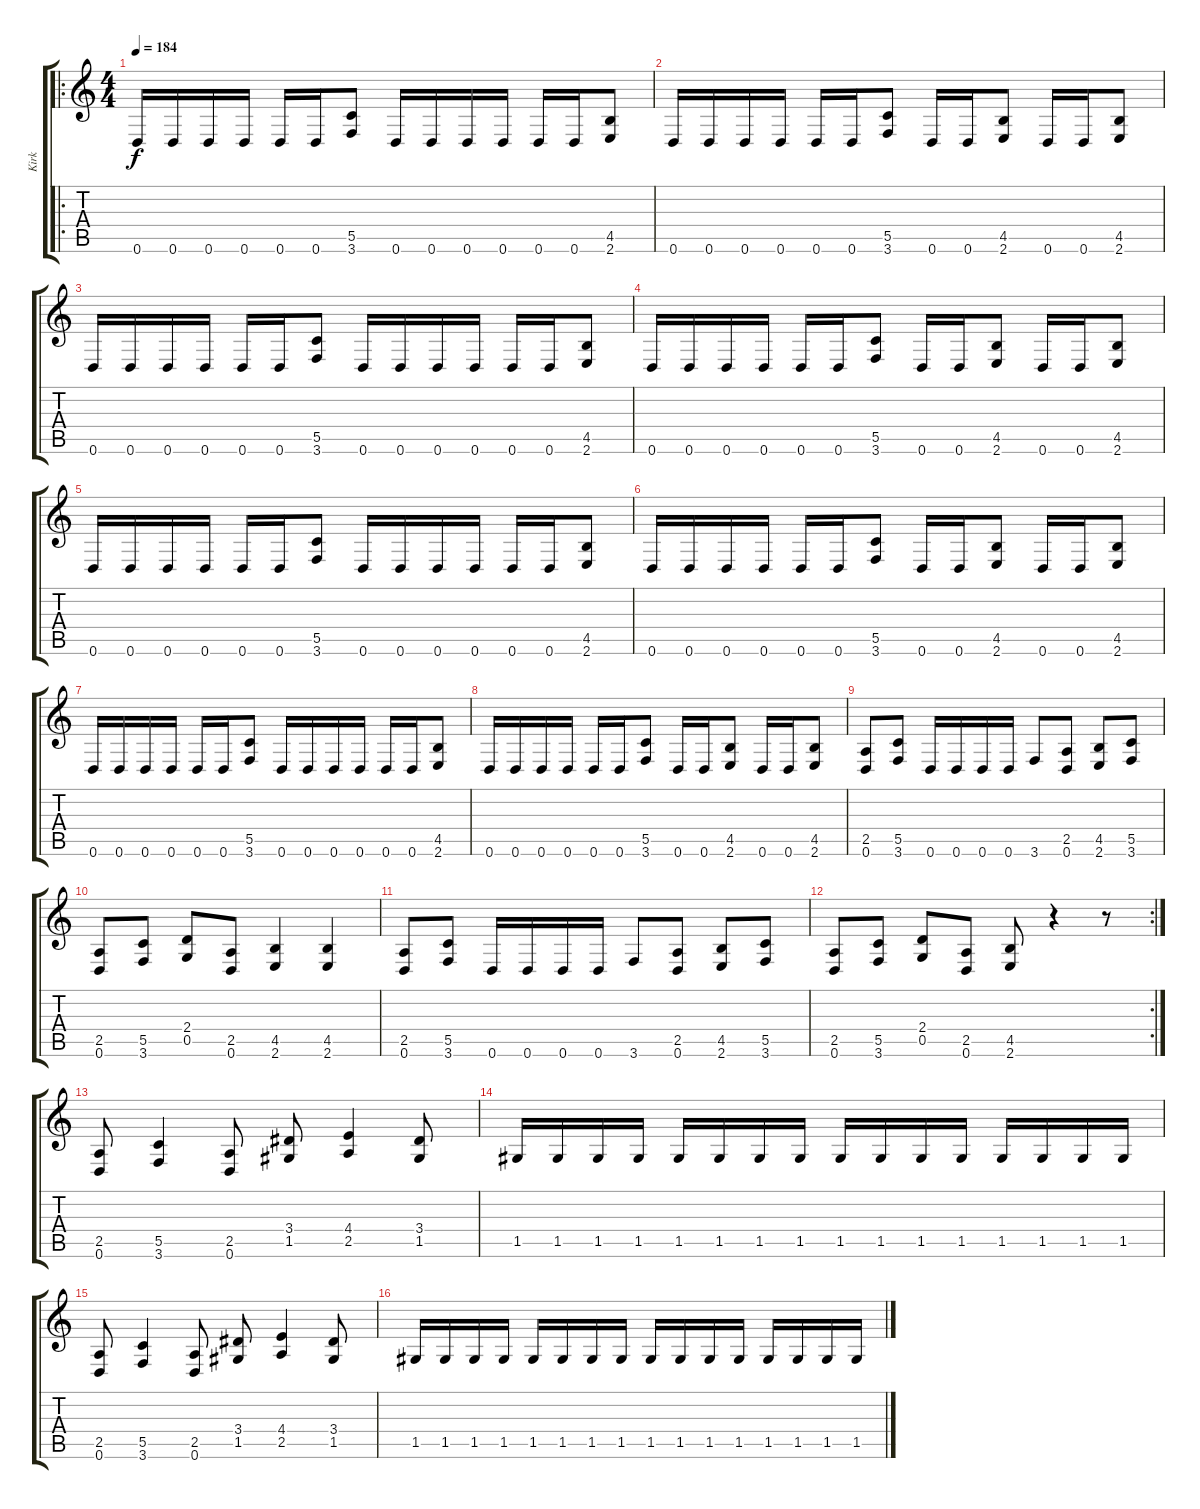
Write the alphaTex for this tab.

\track ("Kirk" "Kirk") {instrument distortionguitar}
\staff {score tabs}
\tuning (D4 A3 F3 C3 G2 D2) {hide}
\ro
\ts (4 4)
\tempo 184
\clef g2
\ks c
0.6.16{dy f} 0.6.16 0.6.16 0.6.16 0.6.16 0.6.16 (5.5 3.6).8 0.6.16 0.6.16 0.6.16 0.6.16 0.6.16 0.6.16 (4.5 2.6).8 |
0.6.16 0.6.16 0.6.16 0.6.16 0.6.16 0.6.16 (5.5 3.6).8 0.6.16 0.6.16 (4.5 2.6).8 0.6.16 0.6.16 (4.5 2.6).8 |
0.6.16 0.6.16 0.6.16 0.6.16 0.6.16 0.6.16 (5.5 3.6).8 0.6.16 0.6.16 0.6.16 0.6.16 0.6.16 0.6.16 (4.5 2.6).8 |
0.6.16 0.6.16 0.6.16 0.6.16 0.6.16 0.6.16 (5.5 3.6).8 0.6.16 0.6.16 (4.5 2.6).8 0.6.16 0.6.16 (4.5 2.6).8 |
0.6.16 0.6.16 0.6.16 0.6.16 0.6.16 0.6.16 (5.5 3.6).8 0.6.16 0.6.16 0.6.16 0.6.16 0.6.16 0.6.16 (4.5 2.6).8 |
0.6.16 0.6.16 0.6.16 0.6.16 0.6.16 0.6.16 (5.5 3.6).8 0.6.16 0.6.16 (4.5 2.6).8 0.6.16 0.6.16 (4.5 2.6).8 |
0.6.16 0.6.16 0.6.16 0.6.16 0.6.16 0.6.16 (5.5 3.6).8 0.6.16 0.6.16 0.6.16 0.6.16 0.6.16 0.6.16 (4.5 2.6).8 |
0.6.16 0.6.16 0.6.16 0.6.16 0.6.16 0.6.16 (5.5 3.6).8 0.6.16 0.6.16 (4.5 2.6).8 0.6.16 0.6.16 (4.5 2.6).8 |
(2.5 0.6).8 (5.5 3.6).8 0.6.16 0.6.16 0.6.16 0.6.16 3.6.8 (2.5 0.6).8 (4.5 2.6).8 (5.5 3.6).8 |
(2.5 0.6).8 (5.5 3.6).8 (2.4 0.5).8 (2.5 0.6).8 (4.5 2.6).4 (4.5 2.6).4 |
(2.5 0.6).8 (5.5 3.6).8 0.6.16 0.6.16 0.6.16 0.6.16 3.6.8 (2.5 0.6).8 (4.5 2.6).8 (5.5 3.6).8 |
\rc 2
(2.5 0.6).8 (5.5 3.6).8 (2.4 0.5).8 (2.5 0.6).8 (4.5 2.6).8 r.4 r.8 |
(2.5 0.6).8 (5.5 3.6).4 (2.5 0.6).8 (3.4 1.5).8 (4.4 2.5).4 (3.4 1.5).8 |
1.5.16 1.5.16 1.5.16 1.5.16 1.5.16 1.5.16 1.5.16 1.5.16 1.5.16 1.5.16 1.5.16 1.5.16 1.5.16 1.5.16 1.5.16 1.5.16 |
(2.5 0.6).8 (5.5 3.6).4 (2.5 0.6).8 (3.4 1.5).8 (4.4 2.5).4 (3.4 1.5).8 |
1.5.16 1.5.16 1.5.16 1.5.16 1.5.16 1.5.16 1.5.16 1.5.16 1.5.16 1.5.16 1.5.16 1.5.16 1.5.16 1.5.16 1.5.16 1.5.16
